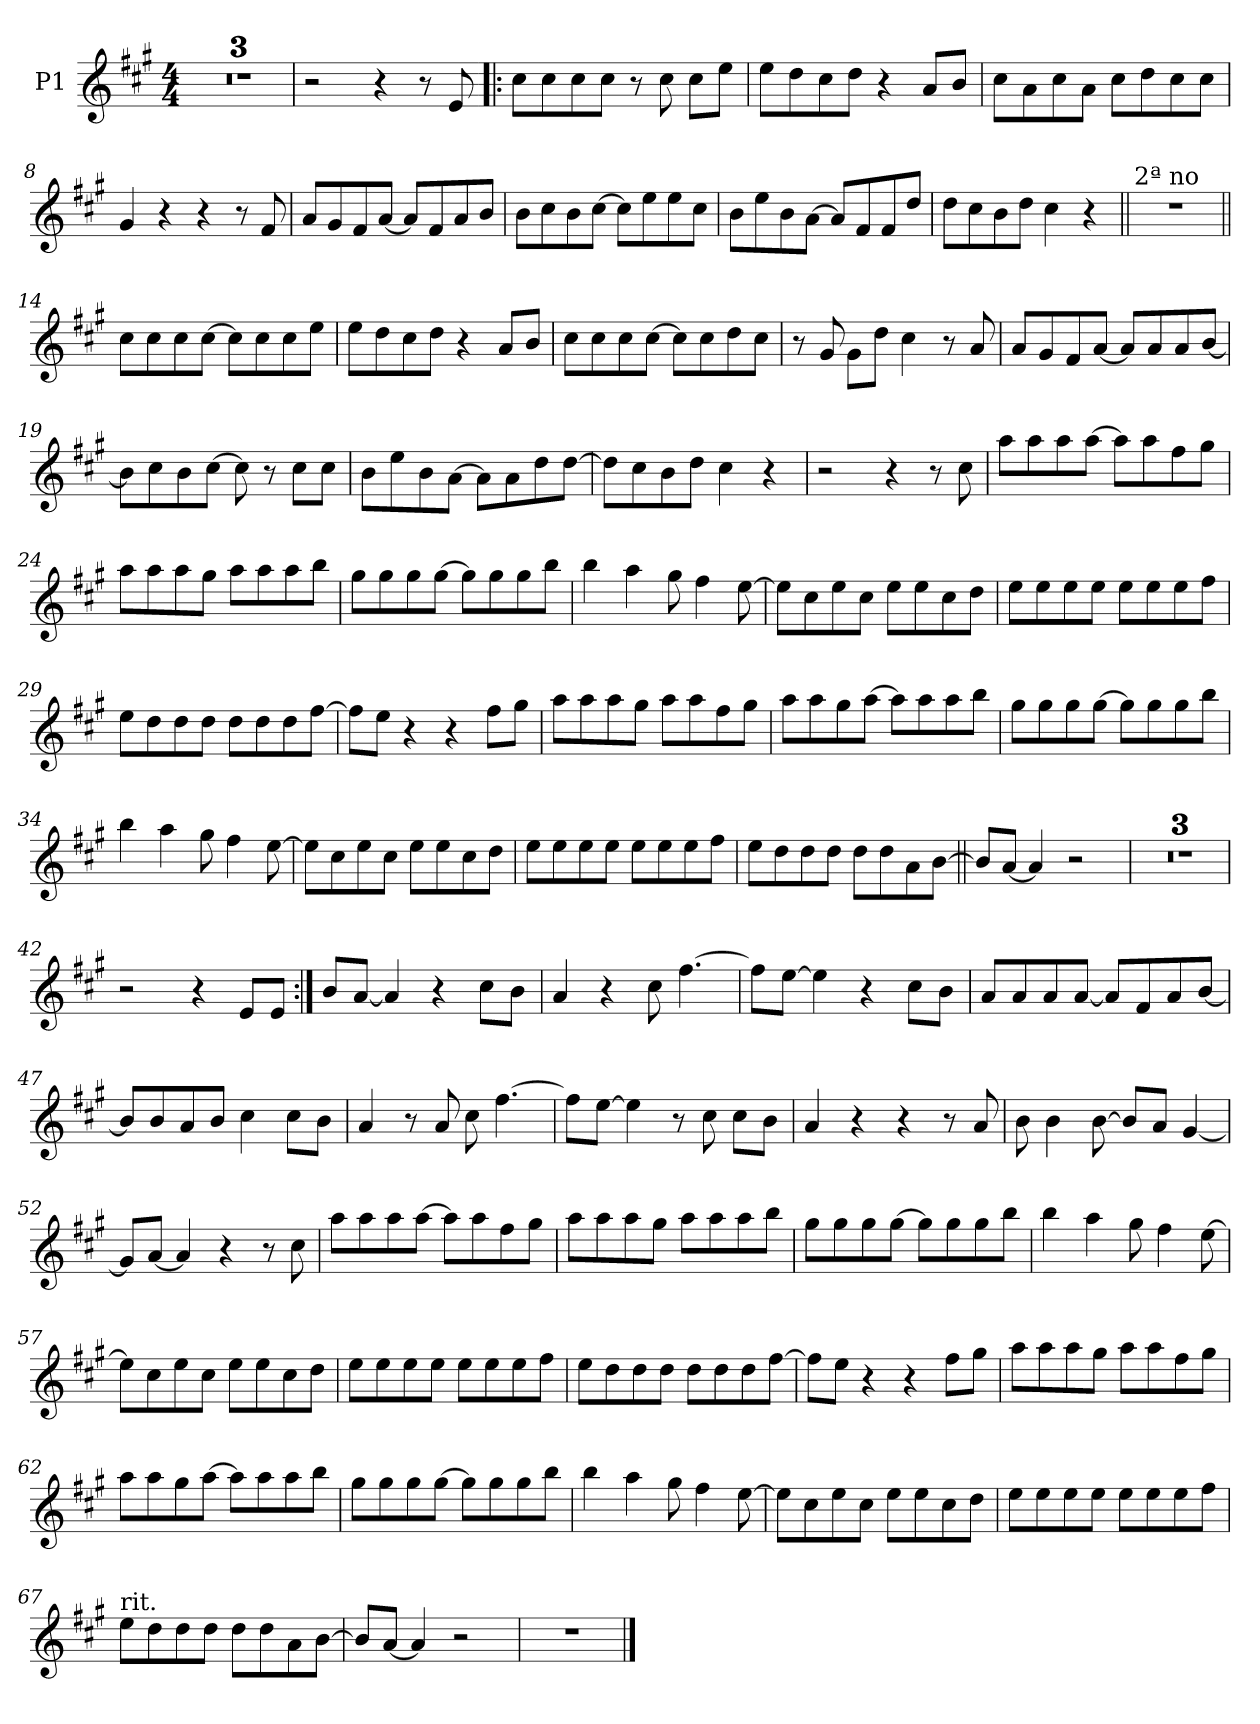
**kern
*part1
*staff1
*I"P1
*clefG2
*k[f#c#g#]
*A:
*M4/4
*MM108
=1
1r
=2
1r
=3
1r
=4
2r
4r
8r
8e/
=5!|:
8cc#\L
8cc#\
8cc#\
8cc#\J
8r
8cc#\
8cc#\L
8ee\J
=6
8ee\L
8dd\
8cc#\
8dd\J
4r
8a/L
8b/J
!!LO:LB:g=z
=7
8cc#\L
8a\
8cc#\
8a\J
8cc#\L
8dd\
8cc#\
8cc#\J
=8
4g#/
4r
4r
8r
8f#/
!!LO:LB:g=z
=9
8a/L
8g#/
8f#/
[<8a/J
8a/L]
8f#/
8a/
8b/J
=10
8b\L
8cc#\
8b\
[>8cc#\J
8cc#\L]
8ee\
8ee\
8cc#\J
=11
8b\L
8ee\
8b\
[>8a\J
8a/L]
8f#/
8f#/
8dd/J
=12
8dd\L
8cc#\
8b\
8dd\J
4cc#\
4r
=13||
!LO:TX:a:t=2ª no
1r
!!LO:LB:g=z
=14||
8cc#\L
8cc#\
8cc#\
[>8cc#\J
8cc#\L]
8cc#\
8cc#\
8ee\J
=15
8ee\L
8dd\
8cc#\
8dd\J
4r
8a/L
8b/J
=16
8cc#\L
8cc#\
8cc#\
[>8cc#\J
8cc#\L]
8cc#\
8dd\
8cc#\J
=17
8r
8g#/
8g#\L
8dd\J
4cc#\
8r
8a/
!!LO:LB:g=z
=18
8a/L
8g#/
8f#/
[<8a/J
8a/L]
8a/
8a/
[<8b/J
=19
8b\L]
8cc#\
8b\
[>8cc#\J
8cc#\]
8r
8cc#\L
8cc#\J
=20
8b\L
8ee\
8b\
[>8a\J
8a\L]
8a\
8dd\
[>8dd\J
=21
8dd\L]
8cc#\
8b\
8dd\J
4cc#\
4r
=22
2r
4r
8r
8cc#\
!!LO:LB:g=z
=23
8aa\L
8aa\
8aa\
[>8aa\J
8aa\L]
8aa\
8ff#\
8gg#\J
=24
8aa\L
8aa\
8aa\
8gg#\J
8aa\L
8aa\
8aa\
8bb\J
=25
8gg#\L
8gg#\
8gg#\
[>8gg#\J
8gg#\L]
8gg#\
8gg#\
8bb\J
=26
4bb\
4aa\
8gg#\
4ff#\
[>8ee\
!!LO:LB:g=z
=27
8ee\L]
8cc#\
8ee\
8cc#\J
8ee\L
8ee\
8cc#\
8dd\J
=28
8ee\L
8ee\
8ee\
8ee\J
8ee\L
8ee\
8ee\
8ff#\J
=29
8ee\L
8dd\
8dd\
8dd\J
8dd\L
8dd\
8dd\
[>8ff#\J
=30
8ff#\L]
8ee\J
4r
4r
8ff#\L
8gg#\J
!!LO:LB:g=z
=31
8aa\L
8aa\
8aa\
8gg#\J
8aa\L
8aa\
8ff#\
8gg#\J
=32
8aa\L
8aa\
8gg#\
[>8aa\J
8aa\L]
8aa\
8aa\
8bb\J
=33
8gg#\L
8gg#\
8gg#\
[>8gg#\J
8gg#\L]
8gg#\
8gg#\
8bb\J
=34
4bb\
4aa\
8gg#\
4ff#\
[>8ee\
!!LO:LB:g=z
=35
8ee\L]
8cc#\
8ee\
8cc#\J
8ee\L
8ee\
8cc#\
8dd\J
=36
8ee\L
8ee\
8ee\
8ee\J
8ee\L
8ee\
8ee\
8ff#\J
=37
8ee\L
8dd\
8dd\
8dd\J
8dd\L
8dd\
8a\
[>8b\J
=38||
8b/L]
[<8a/J
4a/]
2r
=39
1r
!!LO:LB:g=z
=40
1r
=41
1r
=42
2r
4r
8e/L
8e/J
=43:|!
8b/L
[<8a/J
4a/]
4r
8cc#\L
8b\J
=44
4a/
4r
8cc#\
[>4.ff#\
=45
8ff#\L]
[>8ee\J
4ee\]
4r
8cc#\L
8b\J
!!LO:LB:g=z
=46
8a/L
8a/
8a/
[<8a/J
8a/L]
8f#/
8a/
[<8b/J
=47
8b/L]
8b/
8a/
8b/J
4cc#\
8cc#\L
8b\J
=48
4a/
8r
8a/
8cc#\
[>4.ff#\
=49
8ff#\L]
[>8ee\J
4ee\]
8r
8cc#\
8cc#\L
8b\J
=50
4a/
4r
4r
8r
8a/
!!LO:PB:g=z
=51
8b\
4b\
[>8b\
8b/L]
8a/J
[<4g#/
=52
8g#/L]
[<8a/J
4a/]
4r
8r
8cc#\
=53
8aa\L
8aa\
8aa\
[>8aa\J
8aa\L]
8aa\
8ff#\
8gg#\J
=54
8aa\L
8aa\
8aa\
8gg#\J
8aa\L
8aa\
8aa\
8bb\J
!!LO:LB:g=z
=55
8gg#\L
8gg#\
8gg#\
[>8gg#\J
8gg#\L]
8gg#\
8gg#\
8bb\J
=56
4bb\
4aa\
8gg#\
4ff#\
[>8ee\
=57
8ee\L]
8cc#\
8ee\
8cc#\J
8ee\L
8ee\
8cc#\
8dd\J
=58
8ee\L
8ee\
8ee\
8ee\J
8ee\L
8ee\
8ee\
8ff#\J
!!LO:LB:g=z
=59
8ee\L
8dd\
8dd\
8dd\J
8dd\L
8dd\
8dd\
[>8ff#\J
=60
8ff#\L]
8ee\J
4r
4r
8ff#\L
8gg#\J
=61
8aa\L
8aa\
8aa\
8gg#\J
8aa\L
8aa\
8ff#\
8gg#\J
=62
8aa\L
8aa\
8gg#\
[>8aa\J
8aa\L]
8aa\
8aa\
8bb\J
!!LO:LB:g=z
=63
8gg#\L
8gg#\
8gg#\
[>8gg#\J
8gg#\L]
8gg#\
8gg#\
8bb\J
=64
4bb\
4aa\
8gg#\
4ff#\
[>8ee\
=65
8ee\L]
8cc#\
8ee\
8cc#\J
8ee\L
8ee\
8cc#\
8dd\J
!!LO:LB:g=z
=66
8ee\L
8ee\
8ee\
8ee\J
8ee\L
8ee\
8ee\
8ff#\J
=67
!LO:TX:a:t=rit.
8ee\L
8dd\
8dd\
8dd\J
8dd\L
8dd\
8a\
[>8b\J
=68
8b/L]
[<8a/J
4a/]
2r
=69
1r
==
*-
